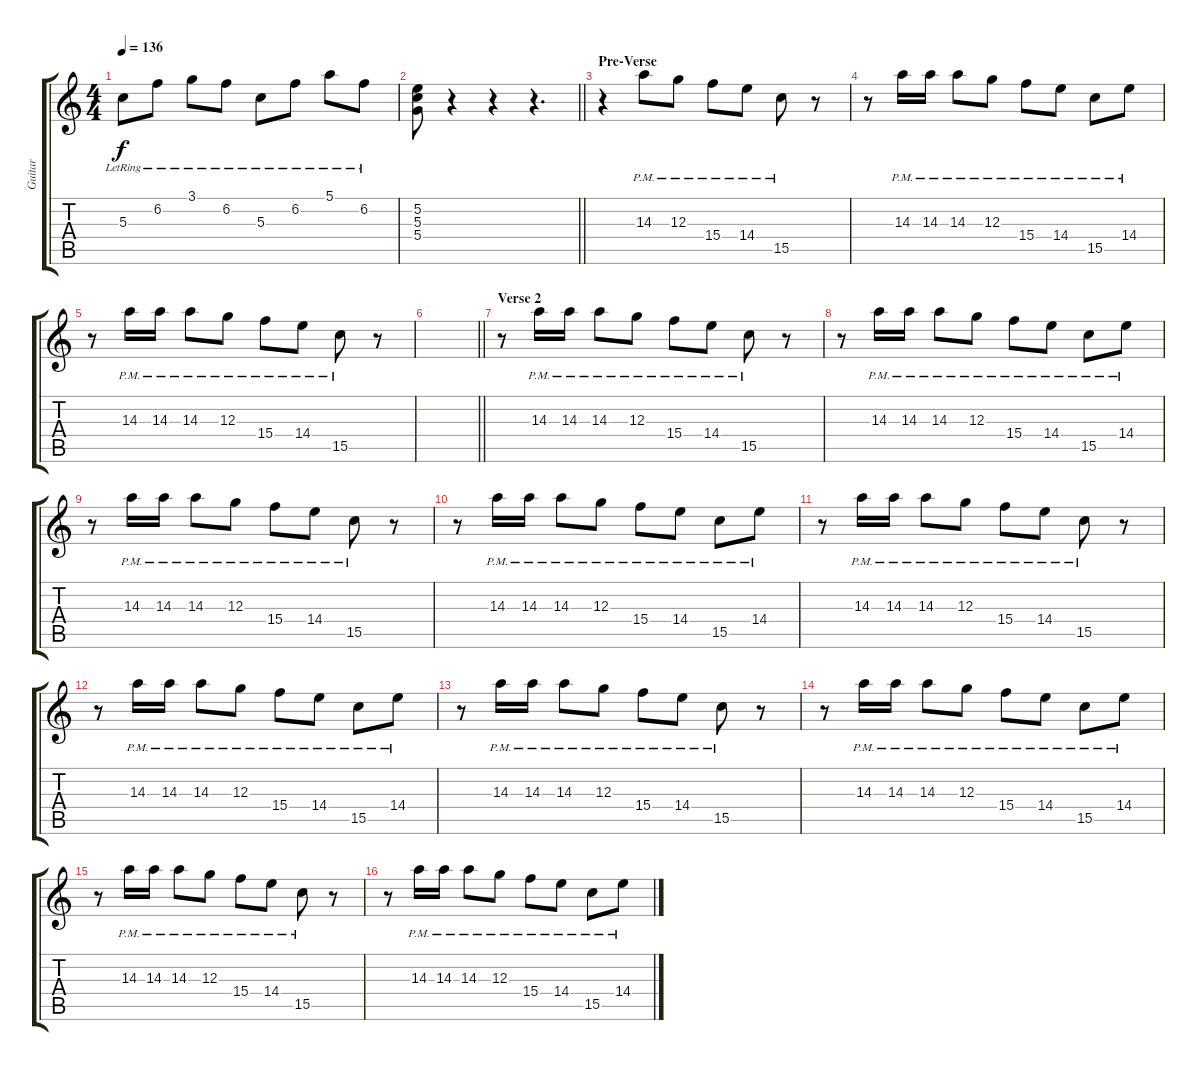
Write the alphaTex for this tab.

\track ("Guitar" "Guitar") {instrument overdrivenguitar}
\staff {score tabs}
\tuning (E4 B3 G3 D3 A2 D2) {hide}
\ts (4 4)
\tempo 136
\clef g2
\ks c
5.3{lr}.8{dy f} 6.2{lr}.8 3.1{lr}.8 6.2{lr}.8 5.3{lr}.8 6.2{lr}.8 5.1{lr}.8 6.2{lr}.8 |
\barLineRight lightlight
(5.2 5.3 5.4).8 r.4 r.4 r.4{d} |
\section ("" "Pre-Verse ")
r.4 14.3{pm}.8 12.3{pm}.8 15.4{pm}.8 14.4{pm}.8 15.5{pm}.8 r.8 |
r.8 14.3{pm}.16 14.3{pm}.16 14.3{pm}.8 12.3{pm}.8 15.4{pm}.8 14.4{pm}.8 15.5{pm}.8 14.4{pm}.8 |
r.8 14.3{pm}.16 14.3{pm}.16 14.3{pm}.8 12.3{pm}.8 15.4{pm}.8 14.4{pm}.8 15.5{pm}.8 r.8 |
\barLineRight lightlight
|
\section ("" "Verse 2")
r.8 14.3{pm}.16 14.3{pm}.16 14.3{pm}.8 12.3{pm}.8 15.4{pm}.8 14.4{pm}.8 15.5{pm}.8 r.8 |
r.8 14.3{pm}.16 14.3{pm}.16 14.3{pm}.8 12.3{pm}.8 15.4{pm}.8 14.4{pm}.8 15.5{pm}.8 14.4{pm}.8 |
r.8 14.3{pm}.16 14.3{pm}.16 14.3{pm}.8 12.3{pm}.8 15.4{pm}.8 14.4{pm}.8 15.5{pm}.8 r.8 |
r.8 14.3{pm}.16 14.3{pm}.16 14.3{pm}.8 12.3{pm}.8 15.4{pm}.8 14.4{pm}.8 15.5{pm}.8 14.4{pm}.8 |
r.8 14.3{pm}.16 14.3{pm}.16 14.3{pm}.8 12.3{pm}.8 15.4{pm}.8 14.4{pm}.8 15.5{pm}.8 r.8 |
r.8 14.3{pm}.16 14.3{pm}.16 14.3{pm}.8 12.3{pm}.8 15.4{pm}.8 14.4{pm}.8 15.5{pm}.8 14.4{pm}.8 |
r.8 14.3{pm}.16 14.3{pm}.16 14.3{pm}.8 12.3{pm}.8 15.4{pm}.8 14.4{pm}.8 15.5{pm}.8 r.8 |
r.8 14.3{pm}.16 14.3{pm}.16 14.3{pm}.8 12.3{pm}.8 15.4{pm}.8 14.4{pm}.8 15.5{pm}.8 14.4{pm}.8 |
r.8 14.3{pm}.16 14.3{pm}.16 14.3{pm}.8 12.3{pm}.8 15.4{pm}.8 14.4{pm}.8 15.5{pm}.8 r.8 |
r.8 14.3{pm}.16 14.3{pm}.16 14.3{pm}.8 12.3{pm}.8 15.4{pm}.8 14.4{pm}.8 15.5{pm}.8 14.4{pm}.8
